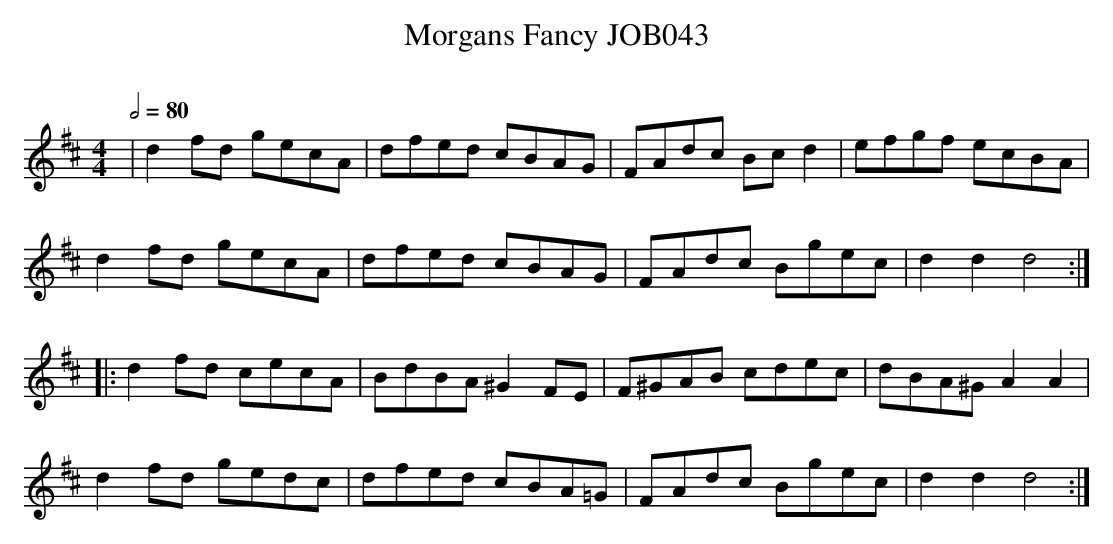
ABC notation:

X:1
T:Morgans Fancy JOB043
M:4/4
L:1/8
O:
Q:1/2=80
K:D
|d2 fd gecA|dfed cBAG|FAdc Bc d2|efgf ecBA|
d2 fd gecA|dfed cBAG|FAdc Bgec|d2 d2 d4 :|
|:d2 fd cecA|BdBA ^G2 FE|F^GAB cdec|dBA^G A2 A2|
d2 fd gedc|dfed cBA=G|FAdc Bgec|d2 d2 d4:|
